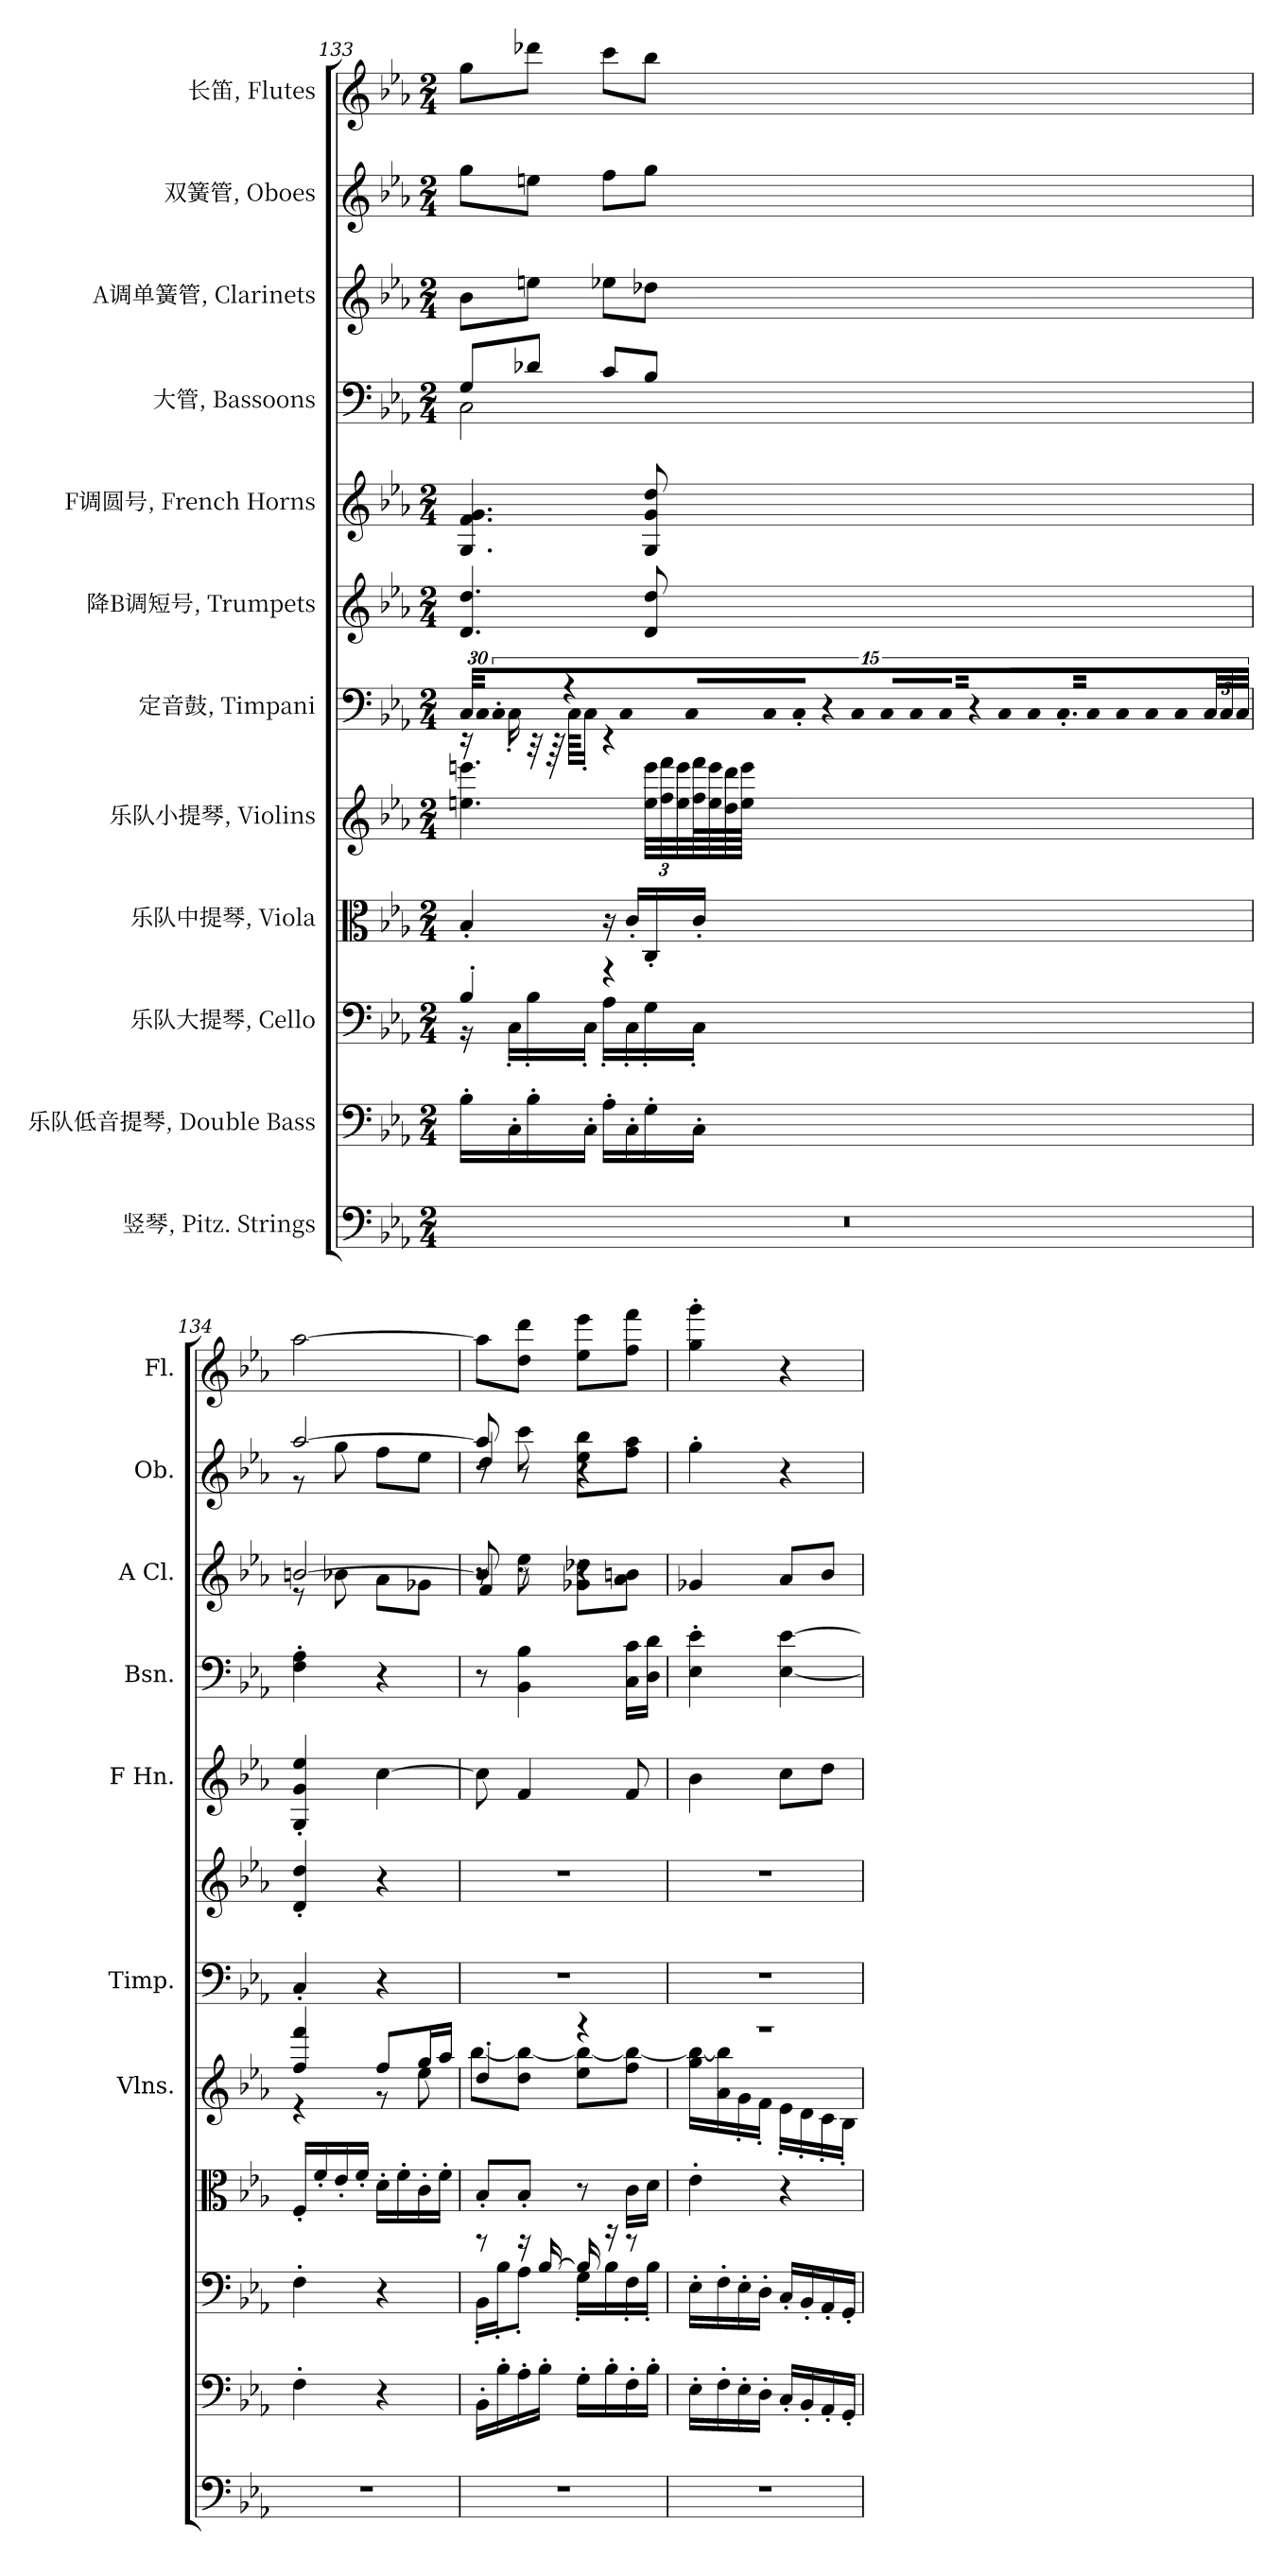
**kern	**kern	**kern	**kern	**kern	**kern	**kern	**kern	**kern	**kern	**kern	**kern
*part12	*part11	*part10	*part9	*part8	*part7	*part6	*part5	*part4	*part3	*part2	*part1
*staff12	*staff11	*staff10	*staff9	*staff8	*staff7	*staff6	*staff5	*staff4	*staff3	*staff2	*staff1
*I"竖琴, Pitz. Strings	*I"乐队低音提琴, Double Bass	*I"乐队大提琴, Cello	*I"乐队中提琴, Viola	*I"乐队小提琴, Violins	*I"定音鼓, Timpani	*I"降B调短号, Trumpets	*I"F调圆号, French Horns	*I"大管, Bassoons	*I"A调单簧管, Clarinets	*I"双簧管, Oboes	*I"长笛, Flutes
*	*	*	*	*I'Vlns.	*I'Timp.	*	*I'F Hn.	*I'Bsn.	*I'A Cl.	*I'Ob.	*I'Fl.
!!LO:PB:g=z
*clefF4	*clefF4	*clefF4	*clefC3	*clefG2	*clefF4	*clefG2	*clefG2	*clefF4	*clefG2	*clefG2	*clefG2
*	*ITrd7c12	*	*	*	*	*ITrd1c2	*ITrd4c7	*	*ITrd2c3	*	*
*k[b-e-a-]	*k[b-e-a-]	*k[b-e-a-]	*k[b-e-a-]	*k[b-e-a-]	*k[b-e-a-]	*k[b-e-a-d-g-]	*k[b-e-a-d-]	*k[b-e-a-]	*k[]	*k[b-e-a-]	*k[b-e-a-]
*M2/4	*M2/4	*M2/4	*M2/4	*M2/4	*M2/4	*M2/4	*M2/4	*M2/4	*M2/4	*M2/4	*M2/4
=133	=133	=133	=133	=133	=133	=133	=133	=133	=133	=133	=133
*	*	*^	*	*	*	*	*	*	*	*	*
!	!	!	!	!	!	!LO:N:vis=256%9	!	!	!	!	!	!
*	*	*	*	*	*	*^	*	*	*^	*	*	*
2r	16BB-'\LL	4B-'/	16r	4B-'/	4.een\ 4.eeen\	960%17C/LLLL	16r	4.c/ 4.cc/	4.C/ 4.B-/ 4.c/	8G/L	2C\	8g\L	8gg\L	8gg\L
!	!	!	!	!	!	!LO:N:vis=256%9	!	!	!	!	!	!	!	!
.	.	.	.	.	.	960%17C/J	.	.	.	.	.	.	.	.
.	.	.	.	.	.	1920ryy	.	.	.	.	.	.	.	.
!	!	!	!	!	!	!LO:N:vis=32	!	!	!	!	!	!	!	!
.	.	.	.	.	.	640%23C'/JJJ	.	.	.	.	.	.	.	.
.	16CC'\	.	16C'\LL	.	.	.	16C'\	.	.	.	.	.	.	.
!	!	!	!	!	!	!LO:N:vis=64	!	!	!	!	!	!	!	!
.	.	.	.	.	.	960%17r	.	.	.	.	.	.	.	.
!	!	!	!	!	!	!LO:N:vis=256%9	!	!	!	!	!	!	!	!
.	.	.	.	.	.	960%17C/	.	.	.	.	.	.	.	.
!	!	!	!	!	!	!LO:N:vis=256%9	!	!	!	!	!	!	!	!
.	.	.	.	.	.	960%17C/LLLL	.	.	.	.	.	.	.	.
!	!	!	!	!	!	!LO:N:vis=256%9	!	!	!	!	!	!	!	!
.	16BB-'\	.	16B-'\	.	.	960%17C/J	32r	.	.	8d-X/J	.	8cc#X\J	8een\J	8ddd-X\J
!	!	!	!	!	!	!LO:N:vis=32	!	!	!	!	!	!	!	!
.	.	.	.	.	.	640%23C'/JJJ	.	.	.	.	.	.	.	.
.	.	.	.	.	.	.	64r	.	.	.	.	.	.	.
.	.	.	.	.	.	.	64C\KKLL	.	.	.	.	.	.	.
!	!	!	!	!	!	!LO:N:vis=32	!	!	!	!	!	!	!	!
.	.	.	.	.	.	640%23r	.	.	.	.	.	.	.	.
.	16CC'\JJ	.	16C'\JJ	.	.	.	16C'\JJ	.	.	.	.	.	.	.
!	!	!	!	!	!	!LO:N:vis=256%9	!	!	!	!	!	!	!	!
.	.	.	.	.	.	960%17C/	.	.	.	.	.	.	.	.
!	!	!	!	!	!	!LO:N:vis=256%9	!	!	!	!	!	!	!	!
.	.	.	.	.	.	960%17C/LLLL	.	.	.	.	.	.	.	.
!	!	!	!	!	!	!LO:N:vis=256%9	!	!	!	!	!	!	!	!
.	16AA-'\LL	4r	16A-'\LL	16r	.	960%17C/	4r	.	.	8c/L	.	8ccn\L	8ff\L	8ccc\L
!	!	!	!	!	!	!LO:N:vis=256%9	!	!	!	!	!	!	!	!
.	.	.	.	.	.	960%17C/JJJJ	.	.	.	.	.	.	.	.
.	.	.	.	.	.	1920ryy	.	.	.	.	.	.	.	.
!	!	!	!	!	!	!LO:N:vis=128	!	!	!	!	!	!	!	!
.	.	.	.	.	.	1920%17r	.	.	.	.	.	.	.	.
!	!	!	!	!	!	!LO:N:vis=256%9	!	!	!	!	!	!	!	!
.	.	.	.	.	.	960%17C/LLLL	.	.	.	.	.	.	.	.
!	!	!	!	!	!	!LO:N:vis=256%9	!	!	!	!	!	!	!	!
.	16CC'\	.	16C'\	16c'/LL	.	960%17C/	.	.	.	.	.	.	.	.
!	!	!	!	!	!	!LO:N:vis=32.	!	!	!	!	!	!	!	!
.	.	.	.	.	.	640%17C'/	.	.	.	.	.	.	.	.
.	.	.	.	.	.	1920ryy	.	.	.	.	.	.	.	.
!	!	!	!	!	!	!LO:N:vis=256%9	!	!	!	!	!	!	!	!
.	.	.	.	.	.	960%17C/	.	.	.	.	.	.	.	.
*	*	*	*	*	*Xbrackettup	*	*	*	*	*	*	*	*	*
.	16GG'\	.	16G'\	16C'/	48ee\ 48eee\LLL	64C/J	.	8c/ 8cc/	8C/ 8c/ 8g/	8B-/J	.	8b-X\J	8gg\J	8bb-\J
.	.	.	.	.	.	32C/	.	.	.	.	.	.	.	.
.	.	.	.	.	48ff\ 48fff\	.	.	.	.	.	.	.	.	.
.	.	.	.	.	48ee\ 48eee\	.	.	.	.	.	.	.	.	.
.	.	.	.	.	.	64C/K	.	.	.	.	.	.	.	.
*	*	*	*	*	*	*Xbrackettup	*	*	*	*	*	*	*	*
.	16CC'\JJ	.	16C'\JJ	16c'/JJ	64ff\ 64fff\L	48C/	.	.	.	.	.	.	.	.
.	.	.	.	.	64ee\ 64eee\	.	.	.	.	.	.	.	.	.
.	.	.	.	.	.	48C/	.	.	.	.	.	.	.	.
.	.	.	.	.	64dd\ 64ddd\	.	.	.	.	.	.	.	.	.
.	.	.	.	.	.	48C/JJJ	.	.	.	.	.	.	.	.
.	.	.	.	.	64ee\ 64eee\JJJJ	.	.	.	.	.	.	.	.	.
*	*	*v	*v	*	*	*v	*v	*	*	*v	*v	*	*	*
=134	=134	=134	=134	=134	=134	=134	=134	=134	=134	=134	=134
*	*	*	*	*^	*	*	*	*	*^	*^	*
2r	4FF'\	4F'\	16F'/LL	4ff/ 4fff/	4r	4C'/	4c/' 4cc/'	4C/' 4c/' 4a-/'	4F\' 4A-\'	[2g#X/	8r	[2aa-/	8r	[2aa-\
.	.	.	16f'/	.	.	.	.	.	.	.	.	.	.	.
.	.	.	16e-'/	.	.	.	.	.	.	.	8gn\	.	8gg\	.
.	.	.	16f'/JJ	.	.	.	.	.	.	.	.	.	.	.
.	4r	4r	16d'\LL	8ff/L	8r	4r	4r	[4f\	4r	.	8f\L	.	8ff\L	.
.	.	.	16f'\	.	.	.	.	.	.	.	.	.	.	.
.	.	.	16c'\	16gg/L	8ee-\	.	.	.	.	.	8e-X\J	.	8ee-\J	.
.	.	.	16f'\JJ	16aa-/JJ	.	.	.	.	.	.	.	.	.	.
!!LO:PB:g=z
=135	=135	=135	=135	=135	=135	=135	=135	=135	=135	=135	=135	=135	=135	=135
*	*	*^	*	*	*	*	*	*	*	*	*^	*	*^	*
2r	16BBB-'\LL	8r	16BB-'\LL	8B-'/L	4dd'/	[8bb-\L	2r	2r	8f\]	8r	8g#/]	8r	4d/	8aa-/]	8r	4dd/	8aa-\L]
.	16BB-'\	.	16B-'\J	.	.	.	.	.	.	.	.	.	.	.	.	.	.
.	16AA-'\	16r	8A-'\J	8B-'/J	.	8dd\ 8bb-\_J	.	.	4B-/	4BB-\ 4B-\	8r	8cc\	.	8r	8ccc\	.	8dd\ 8ddd\J
.	16BB-'\JJ	[16B-/	.	.	.	.	.	.	.	.	.	.	.	.	.	.	.
.	16GG'\LL	16B-/]	16G'\LL	8r	4r	8ee-\ 8bb-\_L	.	.	.	.	4r	8e-X\ 8b-X\L	4r	4r	8ee-\ 8bb-\L	4r	8ee-\ 8eee-\L
.	16BB-'\	16r	16B-\	.	.	.	.	.	.	.	.	.	.	.	.	.	.
.	16FF'\	8r	16F'\	16c\LL	.	8ff\ 8bb-\_J	.	.	8B-/	16C\ 16c\LL	.	8f\ 8g#X\J	.	.	8ff\ 8aa-\J	.	8ff\ 8fff\J
.	16BB-'\JJ	.	16B-'\JJ	16d\JJ	.	.	.	.	.	16D\ 16d\JJ	.	.	.	.	.	.	.
*	*	*	*	*	*	*	*	*	*	*	*v	*v	*v	*	*	*	*
*	*	*v	*v	*	*	*	*	*	*	*	*	*v	*v	*v	*
=136	=136	=136	=136	=136	=136	=136	=136	=136	=136	=136	=136	=136
2r	16EE-'\LL	16E-'\LL	4e-'\	2r	16gg\ 16bb-\_LL	2r	2r	4e-\	4E-\' 4e-\'	4e-X/	4gg'\	4gg\' 4ggg\'
.	16FF'\	16F'\	.	.	16a-\ 16bb-\]	.	.	.	.	.	.	.
.	16EE-'\	16E-'\	.	.	16g'\	.	.	.	.	.	.	.
.	16DD'\JJ	16D'\JJ	.	.	16f'\JJ	.	.	.	.	.	.	.
.	16CC'/LL	16C'/LL	4r	.	16e-'\LL	.	.	8f\L	[4E-\ [4e-\	8f/L	4r	4r
.	16BBB-'/	16BB-'/	.	.	16d'\	.	.	.	.	.	.	.
.	16AAA-'/	16AA-'/	.	.	16c'\	.	.	8g\J	.	8g/J	.	.
.	16GGG'/JJ	16GG'/JJ	.	.	16B-'\JJ	.	.	.	.	.	.	.
*	*	*	*	*v	*v	*	*	*	*	*	*	*
=	=	=	=	=	=	=	=	=	=	=	=
*-	*-	*-	*-	*-	*-	*-	*-	*-	*-	*-	*-
